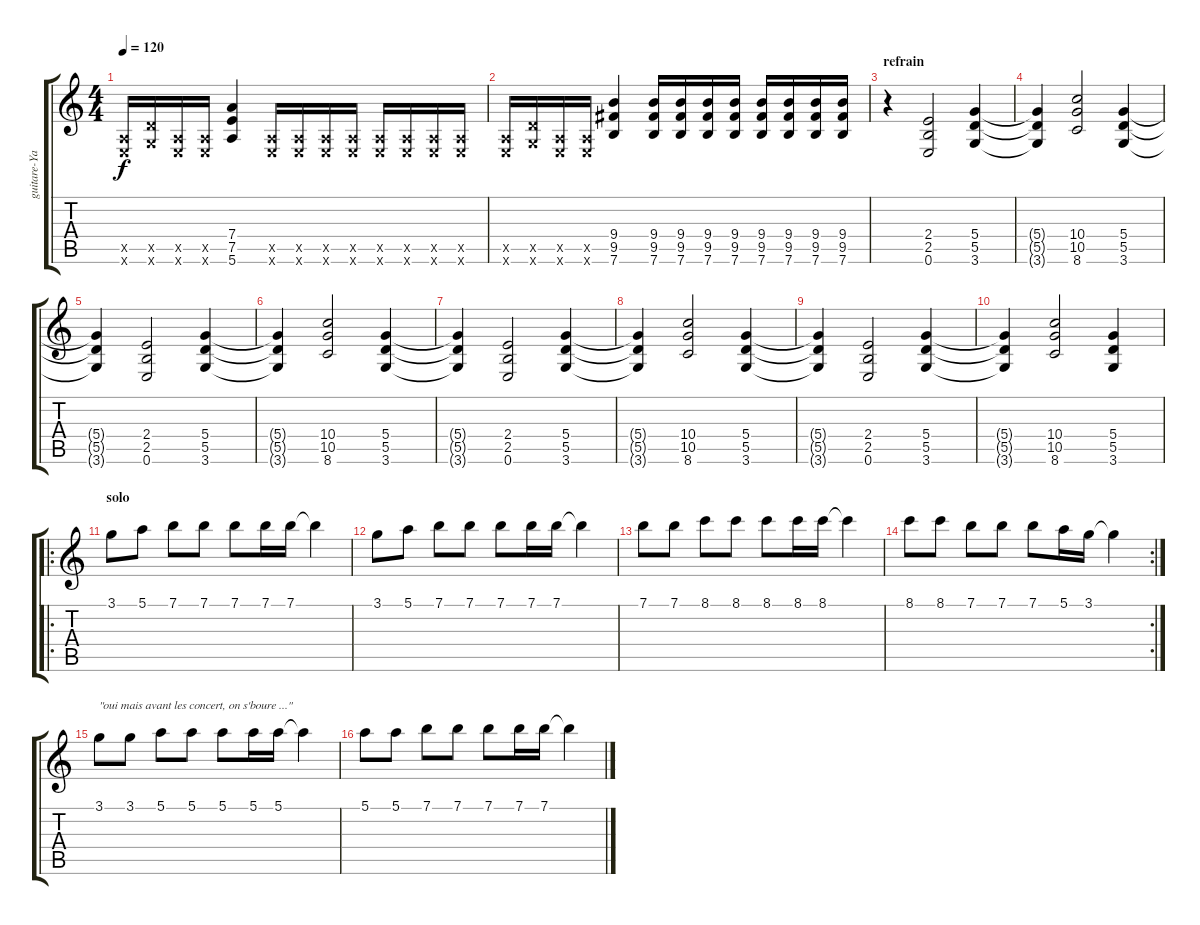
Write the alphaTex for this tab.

\track ("guitare-Yann" "guitare-Ya") {instrument distortionguitar}
\staff {score tabs}
\tuning (E4 B3 G3 D3 A2 E2) {hide}
\ts (4 4)
\tempo 120
\clef g2
\ks c
(0.5{x} 0.6{x}).16{dy f} (5.5{x} 3.6{x}).16 (0.5{x} 0.6{x}).16 (0.5{x} 0.6{x}).16 (7.4 7.5 5.6).4 (0.5{x} 0.6{x}).16 (0.5{x} 0.6{x}).16 (0.5{x} 0.6{x}).16 (0.5{x} 0.6{x}).16 (0.5{x} 0.6{x}).16 (0.5{x} 0.6{x}).16 (0.5{x} 0.6{x}).16 (0.5{x} 0.6{x}).16 |
(0.5{x} 0.6{x}).16 (5.5{x} 3.6{x}).16 (0.5{x} 0.6{x}).16 (0.5{x} 0.6{x}).16 (9.4 9.5 7.6).4 (9.4 9.5 7.6).16 (9.4 9.5 7.6).16 (9.4 9.5 7.6).16 (9.4 9.5 7.6).16 (9.4 9.5 7.6).16 (9.4 9.5 7.6).16 (9.4 9.5 7.6).16 (9.4 9.5 7.6).16 |
\section ("" "refrain")
r.4 (2.4 2.5 0.6).2 (5.4 5.5 3.6).4 |
(5.4{t} 5.5{t} 3.6{t}).4 (10.4 10.5 8.6).2 (5.4 5.5 3.6).4 |
(5.4{t} 5.5{t} 3.6{t}).4 (2.4 2.5 0.6).2 (5.4 5.5 3.6).4 |
(5.4{t} 5.5{t} 3.6{t}).4 (10.4 10.5 8.6).2 (5.4 5.5 3.6).4 |
(5.4{t} 5.5{t} 3.6{t}).4 (2.4 2.5 0.6).2 (5.4 5.5 3.6).4 |
(5.4{t} 5.5{t} 3.6{t}).4 (10.4 10.5 8.6).2 (5.4 5.5 3.6).4 |
(5.4{t} 5.5{t} 3.6{t}).4 (2.4 2.5 0.6).2 (5.4 5.5 3.6).4 |
(5.4{t} 5.5{t} 3.6{t}).4 (10.4 10.5 8.6).2 (5.4 5.5 3.6).4 |
\ro
\section ("" "solo")
3.1.8 5.1.8 7.1.8 7.1.8 7.1.8 7.1.16 7.1.16 7.1{t}.4 |
3.1.8 5.1.8 7.1.8 7.1.8 7.1.8 7.1.16 7.1.16 7.1{t}.4 |
7.1.8 7.1.8 8.1.8 8.1.8 8.1.8 8.1.16 8.1.16 8.1{t}.4 |
\rc 2
8.1.8 8.1.8 7.1.8 7.1.8 7.1.8 5.1.16 3.1.16 3.1{t}.4 |
3.1.8{txt "\"oui mais avant les concert, on s'boure ...\""} 3.1.8 5.1.8 5.1.8 5.1.8 5.1.16 5.1.16 5.1{t}.4 |
5.1.8 5.1.8 7.1.8 7.1.8 7.1.8 7.1.16 7.1.16 7.1{t}.4
